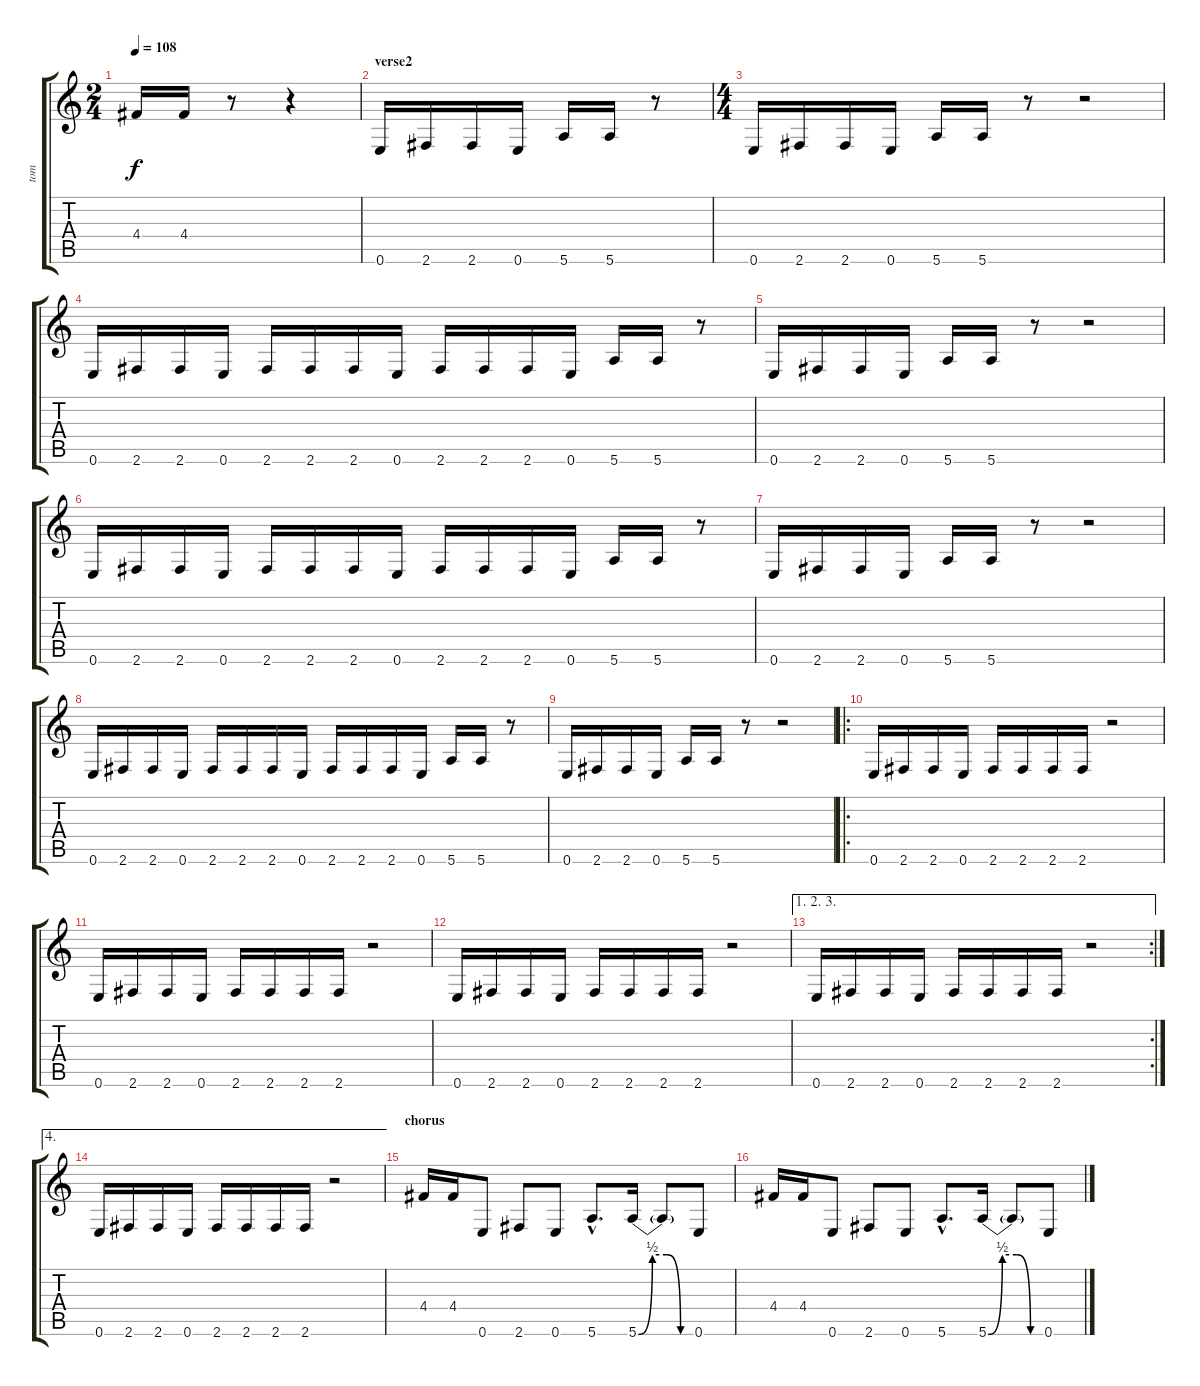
\track ("tom" "tom") {instrument distortionguitar}
\staff {score tabs}
\tuning (E4 B3 G3 D3 A2 E2) {hide}
\ts (2 4)
\tempo 108
\clef g2
\ks c
4.4.16{dy f} 4.4.16 r.8 r.4 |
\section ("" "verse2")
0.6.16 2.6.16 2.6.16 0.6.16 5.6.16 5.6.16 r.8 |
\ts (4 4)
0.6.16 2.6.16 2.6.16 0.6.16 5.6.16 5.6.16 r.8 r.2 |
0.6.16 2.6.16 2.6.16 0.6.16 2.6.16 2.6.16 2.6.16 0.6.16 2.6.16 2.6.16 2.6.16 0.6.16 5.6.16 5.6.16 r.8 |
0.6.16 2.6.16 2.6.16 0.6.16 5.6.16 5.6.16 r.8 r.2 |
0.6.16 2.6.16 2.6.16 0.6.16 2.6.16 2.6.16 2.6.16 0.6.16 2.6.16 2.6.16 2.6.16 0.6.16 5.6.16 5.6.16 r.8 |
0.6.16 2.6.16 2.6.16 0.6.16 5.6.16 5.6.16 r.8 r.2 |
0.6.16 2.6.16 2.6.16 0.6.16 2.6.16 2.6.16 2.6.16 0.6.16 2.6.16 2.6.16 2.6.16 0.6.16 5.6.16 5.6.16 r.8 |
0.6.16 2.6.16 2.6.16 0.6.16 5.6.16 5.6.16 r.8 r.2 |
\ro
0.6.16 2.6.16 2.6.16 0.6.16 2.6.16 2.6.16 2.6.16 2.6.16 r.2 |
0.6.16 2.6.16 2.6.16 0.6.16 2.6.16 2.6.16 2.6.16 2.6.16 r.2 |
0.6.16 2.6.16 2.6.16 0.6.16 2.6.16 2.6.16 2.6.16 2.6.16 r.2 |
\ae (1 2 3)
\rc 2
0.6.16 2.6.16 2.6.16 0.6.16 2.6.16 2.6.16 2.6.16 2.6.16 r.2 |
\ae 4
0.6.16 2.6.16 2.6.16 0.6.16 2.6.16 2.6.16 2.6.16 2.6.16 r.2 |
\section ("" "chorus")
4.4.16 4.4.16 0.6.8 2.6.8 0.6.8 5.6{hac}.8{d} 5.6{be (custom 0 0 15 2 30 2 45 0 60 0)}.16 5.6{t}.8 0.6.8 |
4.4.16 4.4.16 0.6.8 2.6.8 0.6.8 5.6{hac}.8{d} 5.6{be (custom 0 0 15 2 30 2 45 0 60 0)}.16 5.6{t}.8 0.6.8
